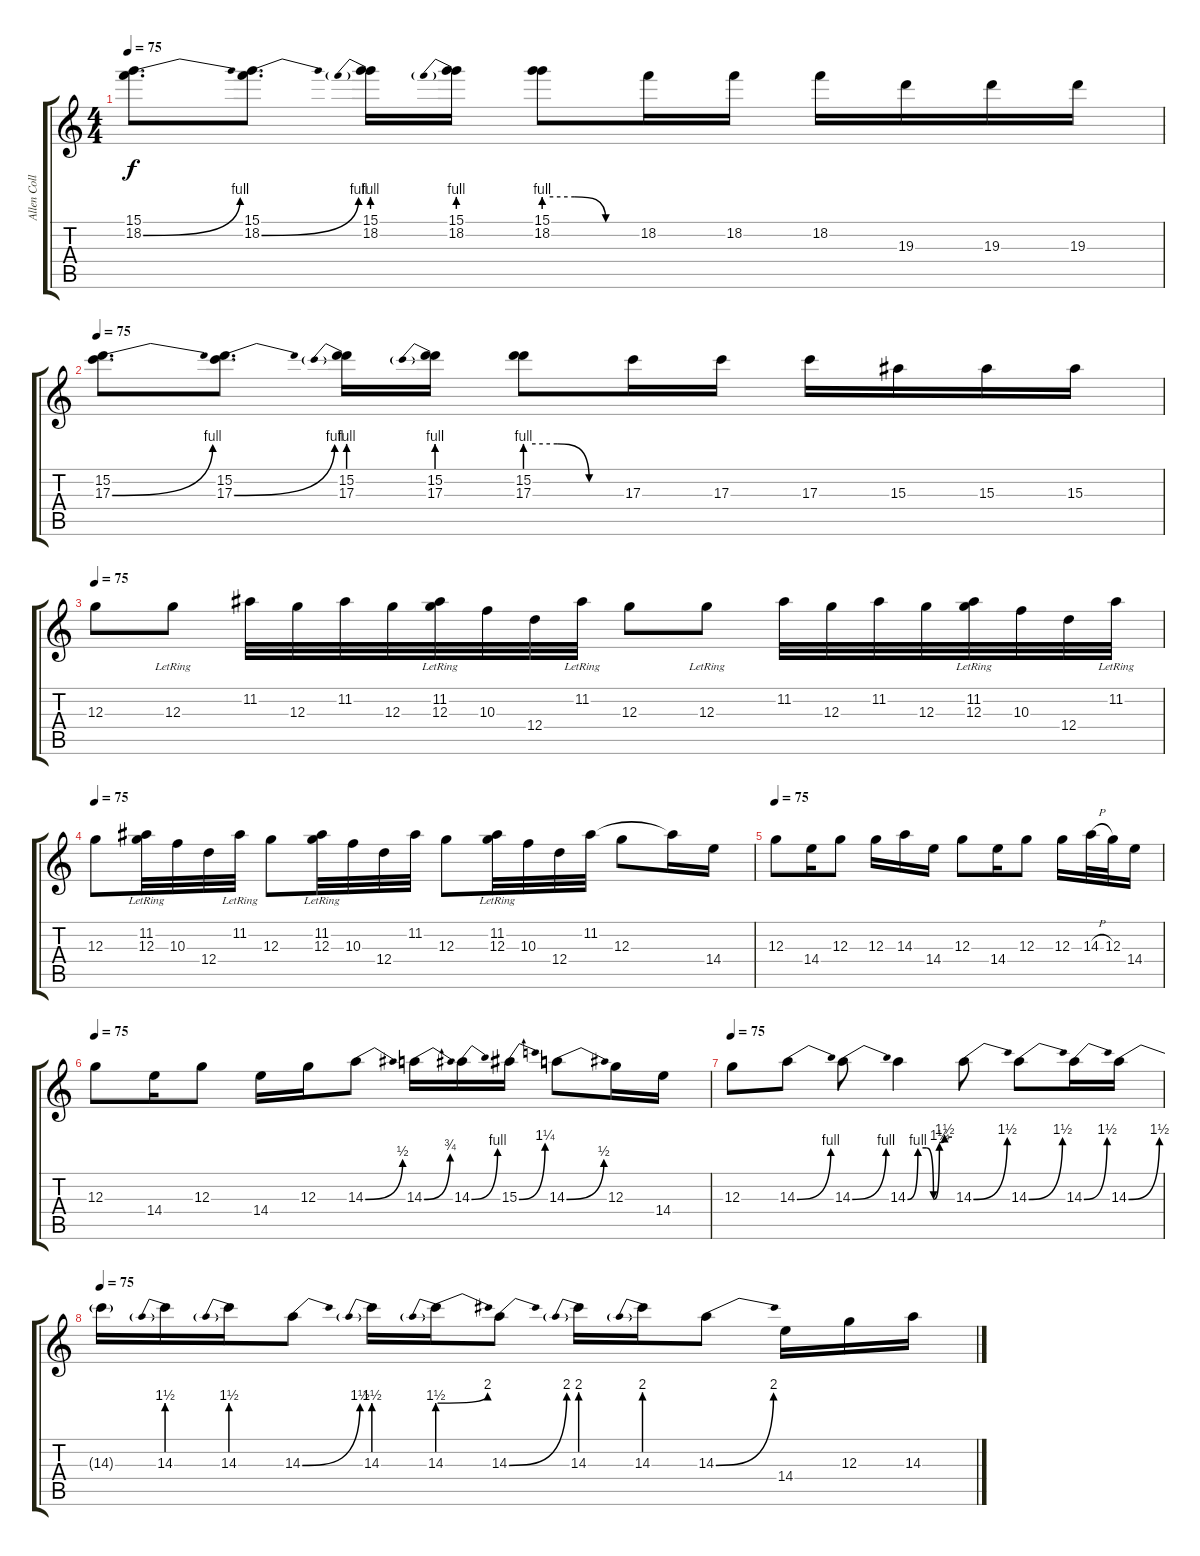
\track ("Allen Collins (rhythm/solo guitar)" "Allen Coll") {instrument electricguitarjazz}
\staff {score tabs}
\tuning (E4 B3 G3 D3 A2 E2) {hide}
\ts (4 4)
\tempo 75
\clef g2
\ks c
(15.1 18.2{be (bend 0 0 60 4)}).8{d dy f} (15.1 18.2{be (bend 0 0 60 4)}).8{d} (15.1 18.2{be (prebend 0 4 60 4)}).16 (15.1 18.2{be (prebend 0 4 60 4)}).16 (15.1 18.2{be (custom 0 4 20 4 40 0 60 0)}).8 18.2.16 18.2.16 18.2.16 19.3.16 19.3.16 19.3.16 |
\tempo 75
(15.2 17.3{be (bend 0 0 60 4)}).8{d} (15.2 17.3{be (bend 0 0 60 4)}).8{d} (15.2 17.3{be (prebend 0 4 60 4)}).16 (15.2 17.3{be (prebend 0 4 60 4)}).16 (15.2 17.3{be (custom 0 4 20 4 40 0 60 0)}).8 17.3.16 17.3.16 17.3.16 15.3.16 15.3.16 15.3.16 |
\tempo 75
12.3.8 12.3{lr}.8 11.2.32 12.3.32 11.2.32 12.3.32 (11.2{lr} 12.3).32 10.3.32 12.4.32 11.2{lr}.32 12.3.8 12.3{lr}.8 11.2.32 12.3.32 11.2.32 12.3.32 (11.2{lr} 12.3).32 10.3.32 12.4.32 11.2{lr}.32 |
\tempo 75
12.3.8 (11.2{lr} 12.3).32 10.3.32 12.4.32 11.2{lr}.32 12.3.8 (11.2{lr} 12.3).32 10.3.32 12.4.32 11.2.32 12.3.8 (11.2{lr} 12.3).32 10.3.32 12.4.32 11.2.32 12.3.8 11.2{t}.16 14.4.16 |
\tempo 75
12.3.8 14.4.16 12.3.8 12.3.16 14.3.16 14.4.16 12.3.8 14.4.16 12.3.8 12.3.16 14.3{h}.32 12.3.32 14.4.16 |
\tempo 75
12.3.8 14.4.16 12.3.8 14.4.16 12.3.16 14.3{be (bend 0 0 60 2)}.8 14.3{be (bend 0 0 60 3)}.16 14.3{be (bend 0 0 60 4)}.16 15.3{be (bend 0 0 60 5)}.16 14.3{be (bend 0 0 60 2)}.8 12.3.16 14.4.16 |
\tempo 75
12.3.8 14.3{be (bend 0 0 60 4)}.8 14.3{be (bend 0 0 60 4)}.8 14.3{be (custom 0 0 14 4 25 4 35 0 43 5 46 5 50 6 60 6)}.4 14.3{be (bend 0 0 60 6)}.8 14.3{be (bend 0 0 60 6)}.8 14.3{be (bend 0 0 60 6)}.16 14.3{be (bend 0 0 60 6)}.16 |
\tempo 75
14.3{t}.16 14.3{be (prebend 0 6 60 6)}.16 14.3{be (prebend 0 6 60 6)}.16 14.3{be (bend 0 0 60 6)}.8 14.3{be (prebend 0 6 60 6)}.16 14.3{be (prebendbend 0 6 60 8)}.16 14.3{be (bend 0 0 60 8)}.8 14.3{be (prebend 0 8 60 8)}.16 14.3{be (prebend 0 8 60 8)}.16 14.3{be (bend 0 0 60 8)}.8 14.4.16 12.3.16 14.3.16
